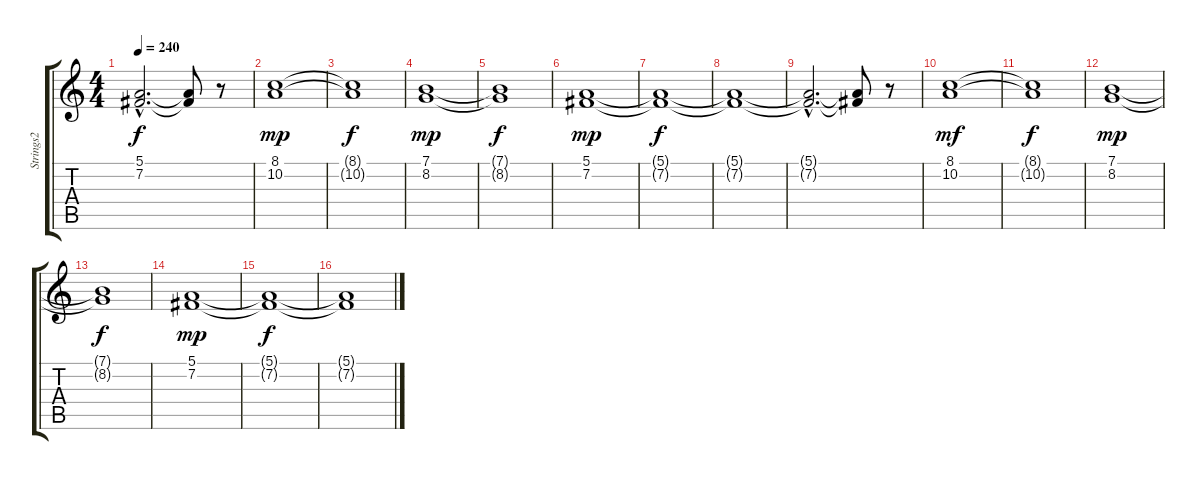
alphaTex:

\track ("Strings2" "Strings2") {instrument stringensemble2}
\staff {score tabs}
\tuning (E4 B3 G3 D3 A2 E2) {hide}
\ts (4 4)
\tempo 240
\clef g2
\ks c
(5.1{hac t} 7.2{hac t}).2{d dy f} (5.1{t} 7.2{t}).8 r.8 |
(8.1 10.2).1{dy mp} |
(8.1{t} 10.2{t}).1{dy f} |
(7.1 8.2).1{dy mp} |
(7.1{t} 8.2{t}).1{dy f} |
(5.1 7.2).1{dy mp} |
(5.1{t} 7.2{t}).1{dy f} |
(5.1{t} 7.2{t}).1 |
(5.1{hac t} 7.2{hac t}).2{d} (5.1{t} 7.2{t}).8 r.8 |
(8.1 10.2).1{dy mf} |
(8.1{t} 10.2{t}).1{dy f} |
(7.1 8.2).1{dy mp} |
(7.1{t} 8.2{t}).1{dy f} |
(5.1 7.2).1{dy mp} |
(5.1{t} 7.2{t}).1{dy f} |
(5.1{t} 7.2{t}).1
